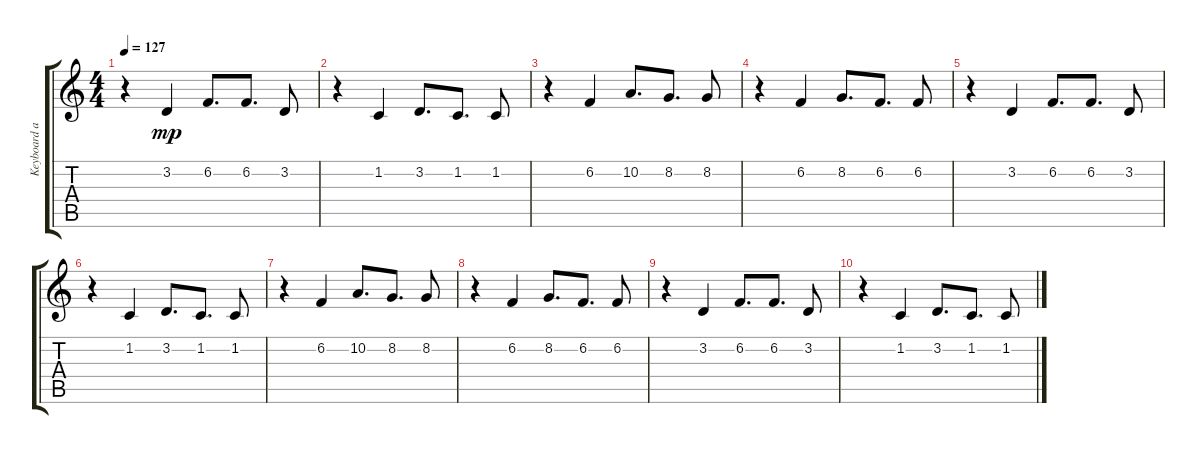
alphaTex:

\track ("Keyboard and" "Keyboard a") {instrument celesta}
\staff {score tabs}
\tuning (E4 B3 G3 D3 A2 E2) {hide}
\ts (4 4)
\tempo 127
\clef g2
\ks c
r.4{dy mp} 3.2.4 6.2.8{d} 6.2.8{d} 3.2.8 |
r.4 1.2.4 3.2.8{d} 1.2.8{d} 1.2.8 |
r.4 6.2.4 10.2.8{d} 8.2.8{d} 8.2.8 |
r.4 6.2.4 8.2.8{d} 6.2.8{d} 6.2.8 |
r.4 3.2.4 6.2.8{d} 6.2.8{d} 3.2.8 |
r.4 1.2.4 3.2.8{d} 1.2.8{d} 1.2.8 |
r.4 6.2.4 10.2.8{d} 8.2.8{d} 8.2.8 |
r.4 6.2.4 8.2.8{d} 6.2.8{d} 6.2.8 |
r.4 3.2.4 6.2.8{d} 6.2.8{d} 3.2.8 |
r.4 1.2.4 3.2.8{d} 1.2.8{d} 1.2.8
